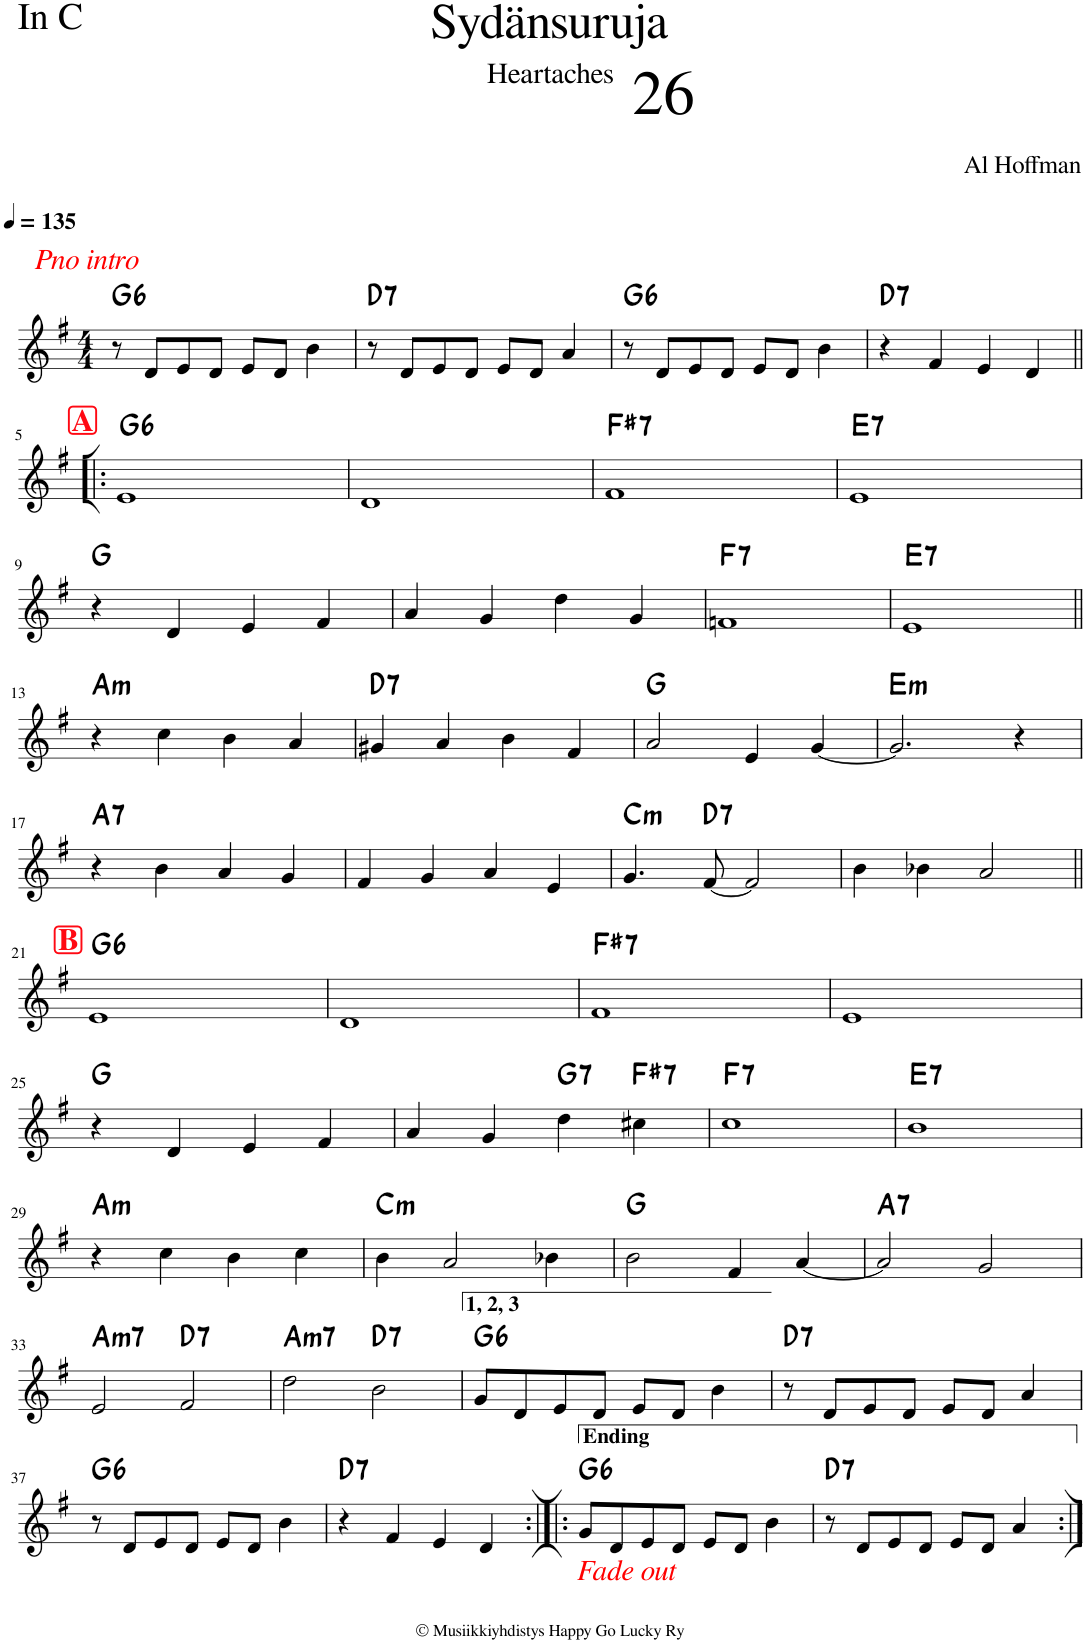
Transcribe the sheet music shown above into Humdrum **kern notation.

**kern	**harte
*part1	*part1
*staff1	*
*I"Piano	*
*I'Pno.	*
*clefG2	*
*k[f#]	*
*M4/4	*
*MM135	*
=1	=1
!LO:TX:a:i:color=#FF0000:t=Pno intro	!LO:H:kt=6
8r	G:maj6
8d/L	.
8e/	.
8d/J	.
8e/L	.
8d/J	.
4b\	.
=2	=2
!	!LO:H:kt=7
8r	D:7
8d/L	.
8e/	.
8d/J	.
8e/L	.
8d/J	.
4a/	.
=3	=3
!	!LO:H:kt=6
8r	G:maj6
8d/L	.
8e/	.
8d/J	.
8e/L	.
8d/J	.
4b\	.
=4	=4
!	!LO:H:kt=7
4r	D:7
4f#/	.
4e/	.
4d/	.
!!LO:LB:g=z
!!LO:REH:place=s1:a:B:cj:color=#FF0913:fs=16:t=A
=5!|:	=5!|:
!	!LO:H:kt=6
1e	G:maj6
=6	=6
1d	.
=7	=7
!	!LO:H:kt=7
1f#	F#:7
=8	=8
!	!LO:H:kt=7
1e	E:7
!!LO:LB:g=z
=9	=9
4r	G:maj
4d/	.
4e/	.
4f#/	.
=10	=10
4a/	.
4g/	.
4dd\	.
4g/	.
=11	=11
!	!LO:H:kt=7
1fn	F:7
=12	=12
!	!LO:H:kt=7
1e	E:7
!!LO:LB:g=z
=13||	=13||
!	!LO:H:kt=m
4r	A:min
4cc\	.
4b\	.
4a/	.
=14	=14
!	!LO:H:kt=7
4g#X/	D:7
4a/	.
4b\	.
4f#/	.
=15	=15
2a/	G:maj
4e/	.
[4g/	.
=16	=16
!	!LO:H:kt=m
2.g/]	E:min
4r	.
!!LO:LB:g=z
=17	=17
!	!LO:H:kt=7
4r	A:7
4b\	.
4a/	.
4g/	.
=18	=18
4f#/	.
4g/	.
4a/	.
4e/	.
=19	=19
!	!LO:H:kt=m
4.g/	C:min
!	!LO:H:kt=7
[8f#/	D:7
2f#/]	.
=20	=20
4b\	.
4b-X\	.
2a/	.
!!LO:LB:g=z
!!LO:REH:place=s1:a:B:cj:color=#FF0913:fs=16:t=B
=21||	=21||
!	!LO:H:kt=6
1e	G:maj6
=22	=22
1d	.
=23	=23
!	!LO:H:kt=7
1f#	F#:7
=24	=24
1e	.
!!LO:LB:g=z
=25	=25
4r	G:maj
4d/	.
4e/	.
4f#/	.
=26	=26
4a/	.
4g/	.
!	!LO:H:kt=7
4dd\	G:7
!	!LO:H:kt=7
4cc#X\	F#:7
=27	=27
!	!LO:H:kt=7
1cc	F:7
=28	=28
!	!LO:H:kt=7
1b	E:7
!!LO:LB:g=z
=29	=29
!	!LO:H:kt=m
4r	A:min
4cc\	.
4b\	.
4cc\	.
=30	=30
!	!LO:H:kt=m
4b\	C:min
2a/	.
4b-X\	.
=31	=31
2b\	G:maj
4f#/	.
[4a/	.
=32	=32
!	!LO:H:kt=7
2a/]	A:7
2g/	.
!!LO:LB:g=z
=33	=33
!	!LO:H:kt=m7
2e/	A:min7
!	!LO:H:kt=7
2f#/	D:7
=34	=34
!	!LO:H:kt=m7
2dd\	A:min7
!	!LO:H:kt=7
2b\	D:7
=35	=35
!	!LO:H:kt=6
8g/L	G:maj6
8d/	.
8e/	.
8d/J	.
8e/L	.
8d/J	.
4b\	.
=36	=36
!	!LO:H:kt=7
8r	D:7
8d/L	.
8e/	.
8d/J	.
8e/L	.
8d/J	.
4a/	.
!!LO:LB:g=z
=37	=37
!	!LO:H:kt=6
8r	G:maj6
8d/L	.
8e/	.
8d/J	.
8e/L	.
8d/J	.
4b\	.
=38	=38
!	!LO:H:kt=7
4r	D:7
4f#/	.
4e/	.
4d/	.
=39:|!|:	=39:|!|:
!LO:TX:b:i:color=#FF0000:t=Fade out	!LO:H:kt=6
8g/L	G:maj6
8d/	.
8e/	.
8d/J	.
8e/L	.
8d/J	.
4b\	.
=40	=40
!	!LO:H:kt=7
8r	D:7
8d/L	.
8e/	.
8d/J	.
8e/L	.
8d/J	.
4a/	.
=:|!	=:|!
*-	*-
